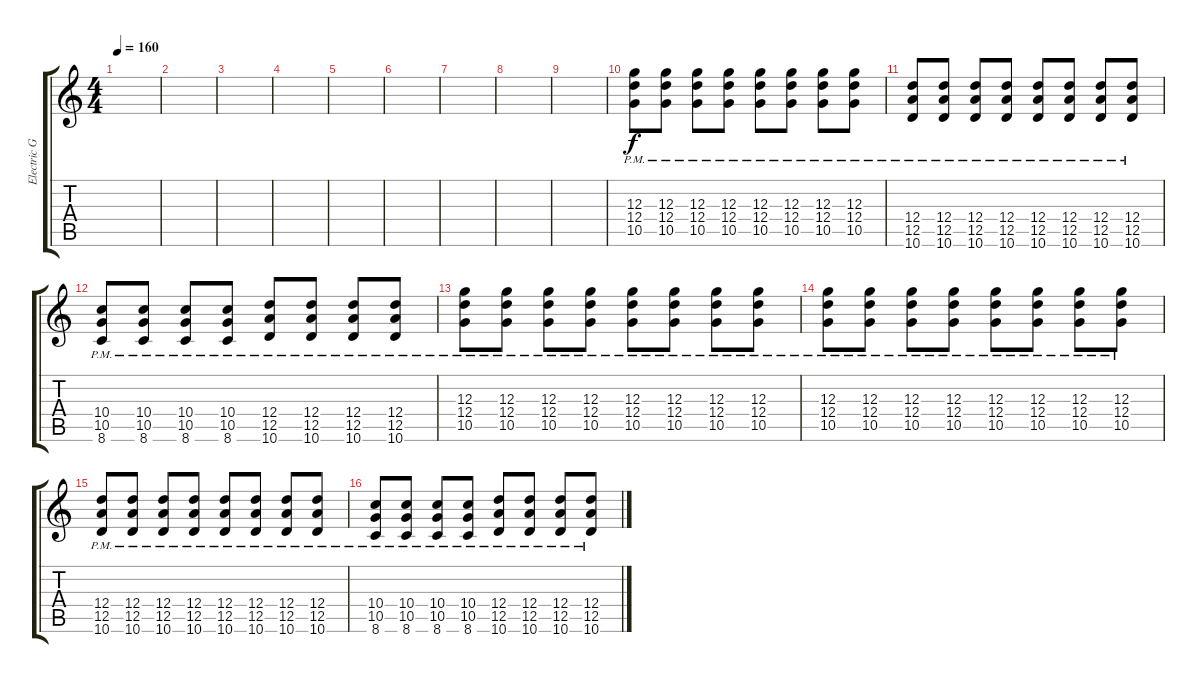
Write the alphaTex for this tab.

\track ("Electric Guitar" "Electric G") {instrument distortionguitar}
\staff {score tabs}
\tuning (E4 B3 G3 D3 A2 E2) {hide}
\ts (4 4)
\tempo 160
\clef g2
\ks c
|
|
|
|
|
|
|
|
|
(12.3{pm} 12.4{pm} 10.5{pm}).8 (12.3{pm} 12.4{pm} 10.5{pm}).8 (12.3{pm} 12.4{pm} 10.5{pm}).8 (12.3{pm} 12.4{pm} 10.5{pm}).8 (12.3{pm} 12.4{pm} 10.5{pm}).8 (12.3{pm} 12.4{pm} 10.5{pm}).8 (12.3{pm} 12.4{pm} 10.5{pm}).8 (12.3{pm} 12.4{pm} 10.5{pm}).8 |
(12.4{pm} 12.5{pm} 10.6{pm}).8 (12.4{pm} 12.5{pm} 10.6{pm}).8 (12.4{pm} 12.5{pm} 10.6{pm}).8 (12.4{pm} 12.5{pm} 10.6{pm}).8 (12.4{pm} 12.5{pm} 10.6{pm}).8 (12.4{pm} 12.5{pm} 10.6{pm}).8 (12.4{pm} 12.5{pm} 10.6{pm}).8 (12.4{pm} 12.5{pm} 10.6{pm}).8 |
(10.4{pm} 10.5{pm} 8.6{pm}).8 (10.4{pm} 10.5{pm} 8.6{pm}).8 (10.4{pm} 10.5{pm} 8.6{pm}).8 (10.4{pm} 10.5{pm} 8.6{pm}).8 (12.4{pm} 12.5{pm} 10.6{pm}).8 (12.4{pm} 12.5{pm} 10.6{pm}).8 (12.4{pm} 12.5{pm} 10.6{pm}).8 (12.4{pm} 12.5{pm} 10.6{pm}).8 |
(12.3{pm} 12.4{pm} 10.5{pm}).8 (12.3{pm} 12.4{pm} 10.5{pm}).8 (12.3{pm} 12.4{pm} 10.5{pm}).8 (12.3{pm} 12.4{pm} 10.5{pm}).8 (12.3{pm} 12.4{pm} 10.5{pm}).8 (12.3{pm} 12.4{pm} 10.5{pm}).8 (12.3{pm} 12.4{pm} 10.5{pm}).8 (12.3{pm} 12.4{pm} 10.5{pm}).8 |
(12.3{pm} 12.4{pm} 10.5{pm}).8 (12.3{pm} 12.4{pm} 10.5{pm}).8 (12.3{pm} 12.4{pm} 10.5{pm}).8 (12.3{pm} 12.4{pm} 10.5{pm}).8 (12.3{pm} 12.4{pm} 10.5{pm}).8 (12.3{pm} 12.4{pm} 10.5{pm}).8 (12.3{pm} 12.4{pm} 10.5{pm}).8 (12.3{pm} 12.4{pm} 10.5{pm}).8 |
(12.4{pm} 12.5{pm} 10.6{pm}).8 (12.4{pm} 12.5{pm} 10.6{pm}).8 (12.4{pm} 12.5{pm} 10.6{pm}).8 (12.4{pm} 12.5{pm} 10.6{pm}).8 (12.4{pm} 12.5{pm} 10.6{pm}).8 (12.4{pm} 12.5{pm} 10.6{pm}).8 (12.4{pm} 12.5{pm} 10.6{pm}).8 (12.4{pm} 12.5{pm} 10.6{pm}).8 |
(10.4{pm} 10.5{pm} 8.6{pm}).8 (10.4{pm} 10.5{pm} 8.6{pm}).8 (10.4{pm} 10.5{pm} 8.6{pm}).8 (10.4{pm} 10.5{pm} 8.6{pm}).8 (12.4{pm} 12.5{pm} 10.6{pm}).8 (12.4{pm} 12.5{pm} 10.6{pm}).8 (12.4{pm} 12.5{pm} 10.6{pm}).8 (12.4{pm} 12.5{pm} 10.6{pm}).8
